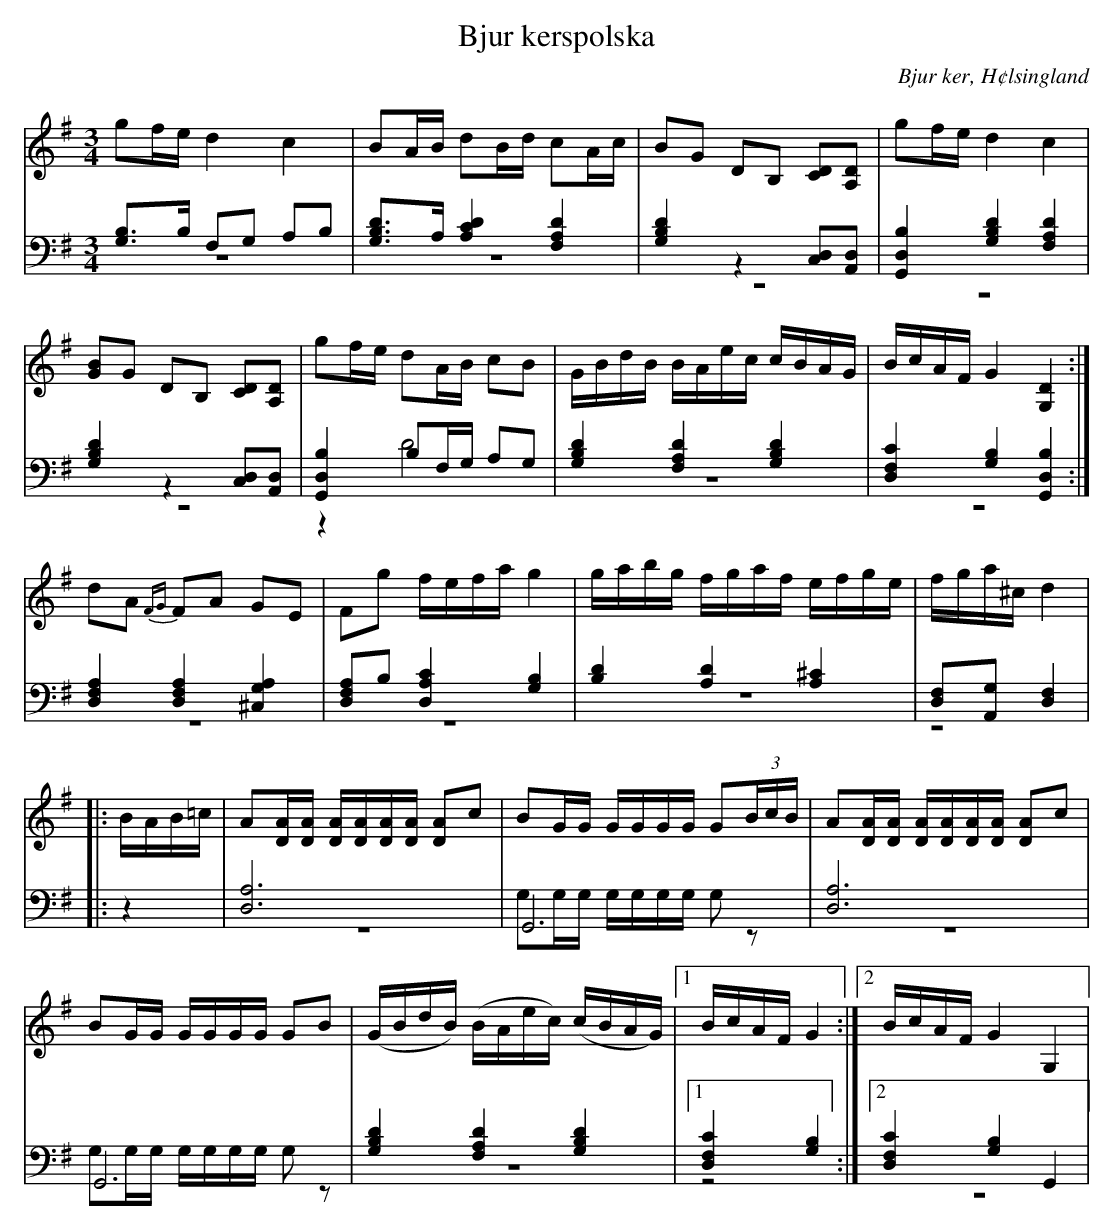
X:1
T: Bjur kerspolska
O: Bjur ker, H¢lsingland
M: 3/4
L: 1/8
K: G
V:1
V:2
V:3 merge
V:1
gf/e/ d2 c2|BA/B/ dB/d/ cA/c/| BG DB, [CD][A,D]|gf/e/ d2 c2|
[GB]G DB, [CD][A,D] |gf/e/ dA/B/ cB|G/B/d/B/ B/A/e/c/ c/B/A/G/|B/c/A/F/ G2 [G,2D2]:|
dA {FG}FA GE|Fg f/e/f/a/ g2|g/a/b/g/ f/g/a/f/ e/f/g/e/ |f/g/a/^c/ d2 |
|:B/A/B/=c/|A[D/A/][D/A/] [D/A/][D/A/][D/A/][D/A/] [DA]c|BG/G/ G/G/G/G/ G(3B/c/B/|A[D/A/][D/A/] [D/A/][D/A/][D/A/][D/A/] [DA]c|
BG/G/ G/G/G/G/ GB|(G/B/d/B/) (B/A/e/c/) (c/B/A/G/)|1 B/c/A/F/ G2:|2 B/c/A/F/ G2 G,2|
V:2 clef=bass
[G,B,]>B, F,G, A,B,|[G,B,D]>A, [A,2C2D2] [F,2A,2 D2]|[G,2B,2D2] z2 [C,D,][A,,D,]|[G,,2D,2B,2] [G,2B,2D2] [F,2A,2 D2]|
[G,2B,2D2] z2 [C,D,][A,,D,]|[G,,2D,2B,2] B,F,/G,/ A,G,|[G,2B,2D2] [F,2A,2 D2] [G,2B,2D2]|[D,2F,2C2] [G,2B,2][G,,2D,2B,2]:|
[D,2F,2A,2] [D,2F,2A,2] [^C,2G,2A,2]|[D,F,A,]B, [D,2A,2C2] [G,2B,2]|[B,2D2] [A,2D2] [A,2^C2]|[D,F,][A,,G,] [D,2F,2]|
|:z2|[D,6A,6]|G,,6|[D,6A,6]|
G,,6|[G,2B,2D2] [F,2A,2 D2] [G,2B,2D2]|1 [D,2F,2C2] [G,2B,2] :|2 [D,2F,2C2] [G,2B,2] G,,2|
V:3  clef=bass
z6|z6|z6|z6|
z6 |z2 D4|z6|z6:|
z6|z6|z6|z4|
|:z2|z6|G,G,/G,/ G,/G,/G,/G,/ G,z|z6 |
G,G,/G,/ G,/G,/G,/G,/ G,z|z6|1 z4:|2 z6|
